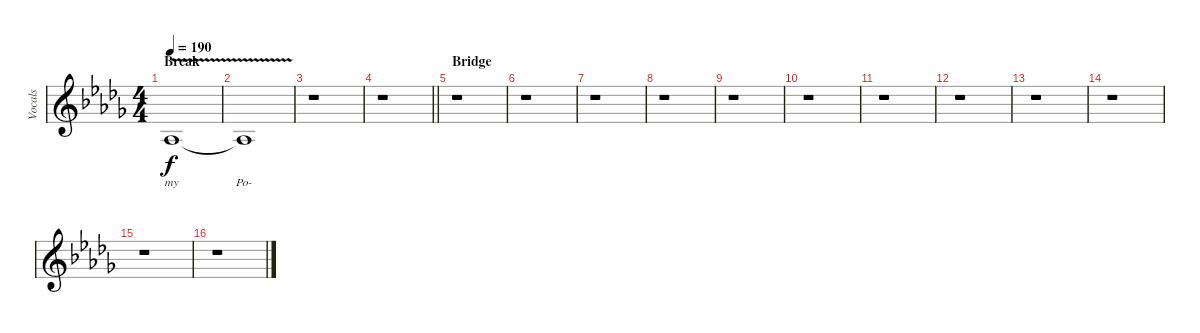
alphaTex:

\track ("Vocals" "Vocals") {instrument lead6voice}
\staff {score}
\tuning (Eb4 Bb3 Gb3 Db3 Ab2 Db2) {hide}
\ts (4 4)
\section ("" "Break")
\tempo 190
\clef g2
\ks db
2.3{v t}.1{lyrics (0 "my") lyrics (1 "") lyrics (2 "") lyrics (3 "") lyrics (4 "") dy f} |
2.3{t}.1{lyrics (0 "Po-") lyrics (1 "") lyrics (2 "") lyrics (3 "") lyrics (4 "")} |
r.1 |
\barLineRight lightlight
r.1 |
\section ("" "Bridge")
r.1 |
r.1 |
r.1 |
r.1 |
r.1 |
r.1 |
r.1 |
r.1 |
r.1 |
r.1 |
r.1 |
r.1
